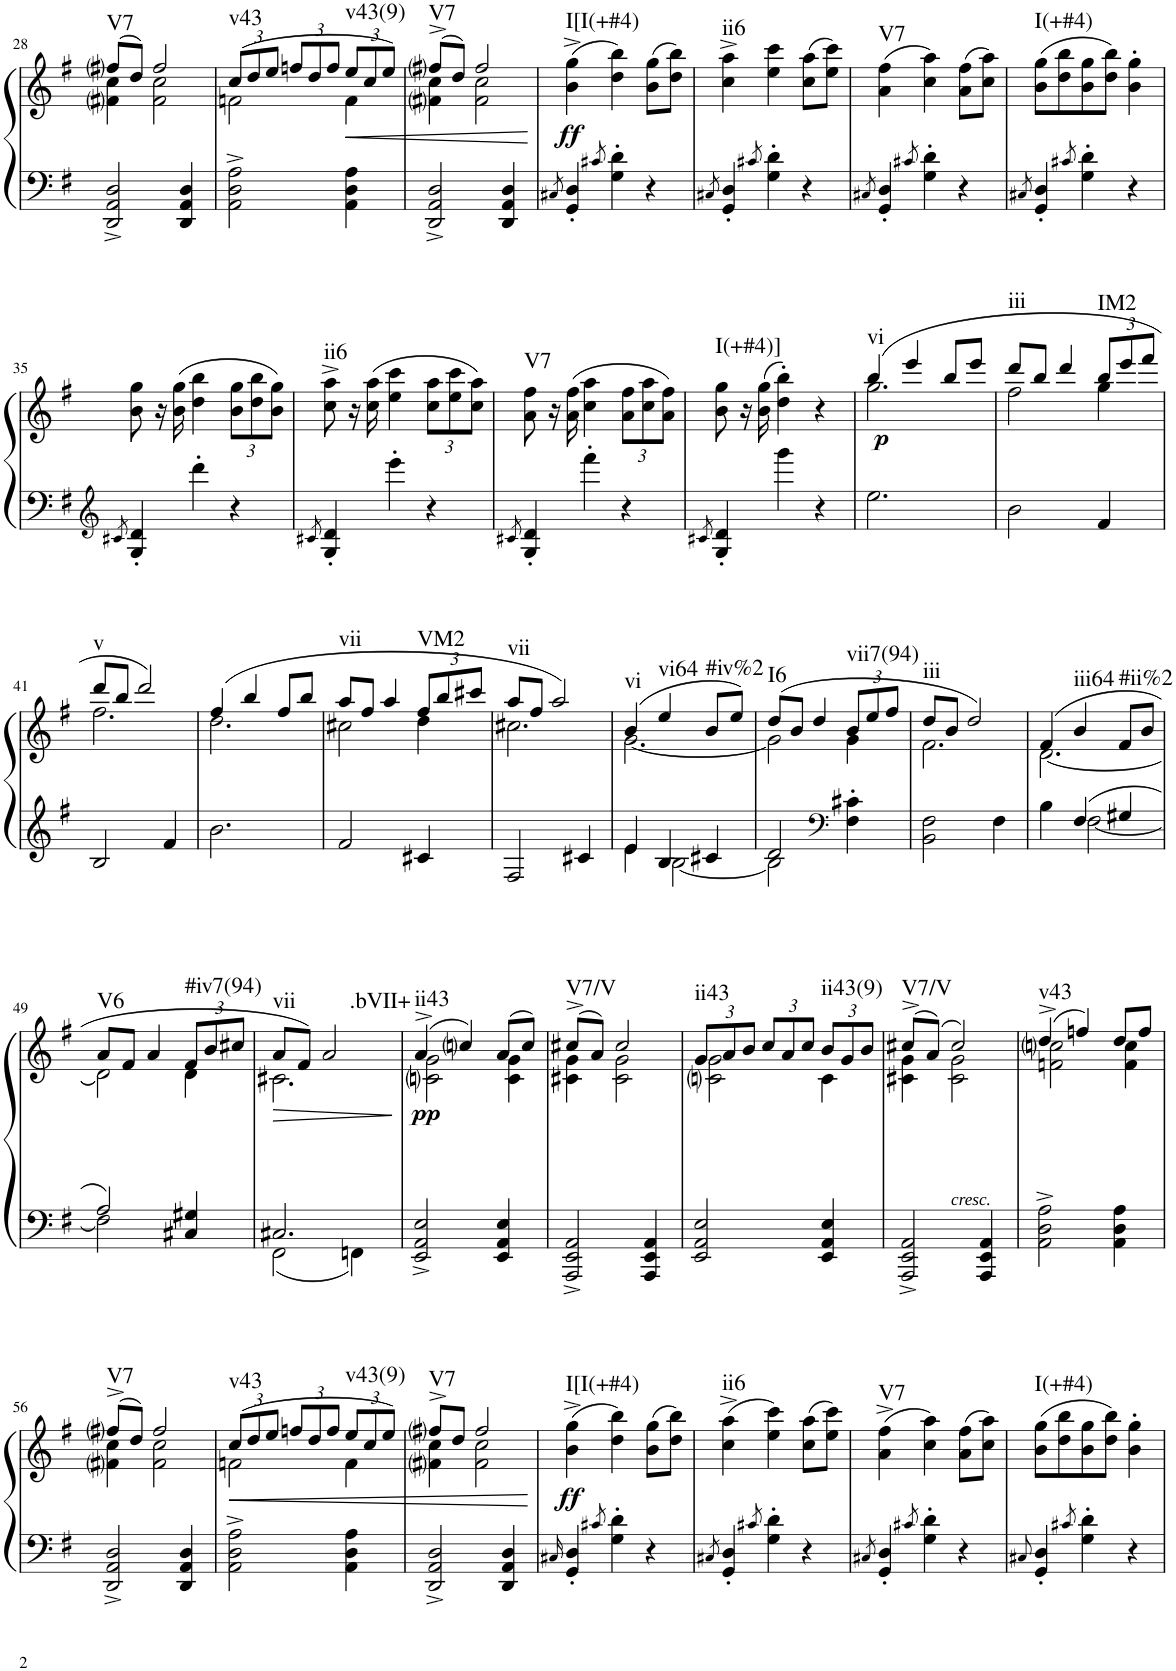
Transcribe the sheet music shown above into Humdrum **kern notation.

**kern	**kern	**dynam	**harte
*part1	*part1	*part1	*part1
*staff2	*staff1	*staff1/2	*
*I"Midi_1	*	*	*
!!LO:PB:g=z
*clefF4	*clefG2	*	*
*k[f#]	*k[f#]	*	*
*G:	*G:	*	*
*M3/4	*M3/4	*	*
=28	=28	=28	=28
*	*^	*	*
!	!	!	!	!LO:H:kt=V7
2DD/^ 2AA/^ 2D/^	(8ff#i/L	4f#i\ 4cc\	.	N
.	8dd/J)	.	.	.
.	2ff#/	2f#\ 2cc\	.	.
4DD/ 4AA/ 4D/	.	.	.	.
=29	=29	=29	=29	=29
*	*Xbrackettup	*	*	*
!	!	!	!	!LO:H:kt=v43
2AA\^ 2D\^ 2A\^	(12cc/L	2fn\	.	N
.	12dd/	.	.	.
.	12ee/J	.	.	.
.	12ffn/L	.	.	.
.	12dd/	.	.	.
.	12ff/J	.	.	.
!	!	!	!LO:HP:b	!LO:H:kt=v43(9)
4AA\ 4D\ 4A\	12ee/L	4f\	<	N
.	12cc/	.	.	.
.	12ee/J)	.	.	.
=30	=30	=30	=30	=30
!	!	!	!	!LO:H:kt=V7
2DD/^ 2AA/^ 2D/^	(8ff#i^/L	4f#i\ 4cc\	.	N
.	8dd/J)	.	.	.
.	2ff#/	2f#\ 2cc\	.	.
4DD/ 4AA/ 4D/	.	.	.	.
*	*v	*v	*	*
.	.	[	.
=31	=31	=31	=31
8qC#X/	.	.	.
*	*^	*	*
!	!	!	!LO:DY:b	!LO:H:kt=I[I(+#4)
4GG/' 4D/'	(4b\^ 4gg\^	2ryy	ff	N
8qc#X/	.	.	.	.
4G\' 4d\'	4dd\ 4bb\)	.	.	.
4r	(8b\ 8gg\L	4ryy	.	.
.	8dd\ 8bb\J)	.	.	.
=32	=32	=32	=32	=32
8qC#X/	.	.	.	.
!	!	!	!	!LO:H:kt=ii6
4GG/' 4D/'	4cc\^ 4aa\^	2ryy	.	N
8qc#X/	.	.	.	.
4G\' 4d\'	4ee\ 4ccc\	.	.	.
4r	(8cc\ 8aa\L	4ryy	.	.
.	8ee\ 8ccc\J)	.	.	.
*	*v	*v	*	*
=33	=33	=33	=33
8qC#X/	.	.	.
!	!	!	!LO:H:kt=V7
4GG/' 4D/'	(4a\ 4ff#\	.	N
8qc#X/	.	.	.
4G\' 4d\'	4cc\ 4aa\)	.	.
4r	(8a\ 8ff#\L	.	.
.	8cc\ 8aa\J)	.	.
=34	=34	=34	=34
8qC#X/	.	.	.
!	!	!	!LO:H:kt=I(+#4)
4GG/' 4D/'	(8b\ 8gg\L	.	N
.	8dd\ 8bb\	.	.
8qc#X/	.	.	.
4G\' 4d\'	8b\ 8gg\	.	.
.	8dd\ 8bb\J)	.	.
4r	4b\' 4gg\'	.	.
!!LO:LB:g=z
=35	=35	=35	=35
*clefG2	*	*	*
8qc#X/	.	.	.
4G/' 4d/'	8b\ 8gg\	.	.
.	16r	.	.
.	(16b\ 16gg\	.	.
4ddd'\	4dd\ 4bb\	.	.
4r	12b\ 12gg\L	.	.
.	12dd\ 12bb\	.	.
.	12b\ 12gg\J)	.	.
=36	=36	=36	=36
8qc#X/	.	.	.
!	!	!	!LO:H:kt=ii6
4G/' 4d/'	8cc\^ 8aa\^	.	N
.	16r	.	.
.	(16cc\ 16aa\	.	.
4eee'\	4ee\ 4ccc\	.	.
4r	12cc\ 12aa\L	.	.
.	12ee\ 12ccc\	.	.
.	12cc\ 12aa\J)	.	.
=37	=37	=37	=37
8qc#X/	.	.	.
!	!	!	!LO:H:kt=V7
4G/' 4d/'	8a\ 8ff#\	.	N
.	16r	.	.
.	(16a\ 16ff#\	.	.
4fff#'\	4cc\ 4aa\	.	.
4r	12a\ 12ff#\L	.	.
.	12cc\ 12aa\	.	.
.	12a\ 12ff#\J)	.	.
=38	=38	=38	=38
8qc#X/	.	.	.
!	!	!	!LO:H:kt=I(+#4)]
4G/' 4d/'	8b\ 8gg\	.	N
.	16r	.	.
.	(16b\ 16gg\	.	.
4ggg\	4dd\' 4bb\')	.	.
4r	4r	.	.
=39	=39	=39	=39
*^	*^	*	*
!	!	!	!	!LO:DY:b	!LO:H:kt=vi
2.ee\	2ryy	(4bb/	2.gg\	p	N
.	.	4eee/	.	.	.
.	4ryy	8bb/L	.	.	.
.	.	8eee/J	.	.	.
=40	=40	=40	=40	=40	=40
!	!	!	!	!	!LO:H:kt=iii
2b\	2ryy	8ddd/L	2ff#\	.	N
.	.	8bb/J	.	.	.
.	.	4ddd/	.	.	.
!	!	!	!	!	!LO:H:kt=IM2
4f#/	4ryy	12bb/L	4gg\	.	N
.	.	12eee/	.	.	.
.	.	12fff#/J	.	.	.
!!LO:LB:g=z	!!
=41	=41	=41	=41	=41	=41
!	!	!	!	!	!LO:H:kt=v
2B/	2ryy	8ddd/L	2.ff#\	.	N
.	.	8bb/J	.	.	.
.	.	2ddd/)	.	.	.
4f#/	4ryy	.	.	.	.
=42	=42	=42	=42	=42	=42
2.b\	2ryy	(4ff#/	2.dd\	.	.
.	.	4bb/	.	.	.
.	4ryy	8ff#/L	.	.	.
.	.	8bb/J	.	.	.
=43	=43	=43	=43	=43	=43
!	!	!	!	!	!LO:H:kt=vii
2f#/	2ryy	8aa/L	2cc#X\	.	N
.	.	8ff#/J	.	.	.
.	.	4aa/	.	.	.
!	!	!	!	!	!LO:H:kt=VM2
4c#X/	4ryy	12ff#/L	4dd\	.	N
.	.	12bb/	.	.	.
.	.	12ccc#X/J	.	.	.
=44	=44	=44	=44	=44	=44
!	!	!	!	!	!LO:H:kt=vii
2F#/	2ryy	8aa/L	2.cc#X\	.	N
.	.	8ff#/J	.	.	.
.	.	2aa/)	.	.	.
4c#X/	4ryy	.	.	.	.
=45	=45	=45	=45	=45	=45
!	!	!	!	!	!LO:H:kt=vi
4e/	4e\	(4b/	[2.g\	.	N
!	!	!	!	!	!LO:H:kt=vi64
4B/	[2B\	4ee/	.	.	N
!	!	!	!	!	!LO:H:kt=#iv%2
4c#X/	.	8b/L	.	.	N
.	.	8ee/J)	.	.	.
=46	=46	=46	=46	=46	=46
!	!	!	!	!	!LO:H:kt=I6
2d/	2B\]	(8dd/L	2g\]	.	N
.	.	8b/J	.	.	.
.	.	4dd/	.	.	.
*clefF4	*	*	*	*	*
!	!	!	!	!	!LO:H:kt=vii7(94)
4F#\' 4c#X\'	4ryy	12b/L	4g\	.	N
.	.	12ee/	.	.	.
.	.	12ff#/J	.	.	.
=47	=47	=47	=47	=47	=47
!	!	!	!	!	!LO:H:kt=iii
2BB\ 2F#\	2ryy	8dd/L	2.f#\	.	N
.	.	8b/J	.	.	.
.	.	2dd/)	.	.	.
4F#\	4ryy	.	.	.	.
=48	=48	=48	=48	=48	=48
4B\	4ryy	(4f#/	[2.d\	.	.
!	!	!	!	!	!LO:H:kt=iii64
4F#/	[2F#\	4b/	.	.	N
!	!	!	!	!	!LO:H:kt=#ii%2
4G#X/	.	8f#/L	.	.	N
.	.	8b/J	.	.	.
!!LO:LB:g=z	!!
=49	=49	=49	=49	=49	=49
!	!	!	!	!	!LO:H:kt=V6
2A/	2F#\]	8a/L	2d\]	.	N
.	.	8f#/J	.	.	.
.	.	4a/	.	.	.
!	!	!	!	!	!LO:H:kt=#iv7(94)
4C#X/ 4G#X/	4ryy	12f#/L	4d\	.	N
.	.	12b/	.	.	.
.	.	12cc#X/J	.	.	.
=50	=50	=50	=50	=50	=50
!	!	!	!	!LO:HP:b	!LO:H:kt=vii
2.C#X/	2FF#\	8a/L	2.c#X\	>	N
.	.	8f#/J)	.	.	.
!	!	!	!	!	!LO:H:kt=.bVII+
.	.	2a/	.	.	N
.	4FFn\	.	.	.	.
*v	*v	*	*	*	*
*	*v	*v	*	*
.	.	]	.
=51	=51	=51	=51
*^	*^	*	*
!	!	!	!	!LO:DY:b	!LO:H:kt=ii43
2EE/^ 2AA/^ 2E/^	2ryy	(4a^/	2cni\ 2g\	pp	N
.	.	4ccni/)	.	.	.
4EE/ 4AA/ 4E/	4ryy	(8a/L	4c\ 4g\	.	.
.	.	8cc/J)	.	.	.
=52	=52	=52	=52	=52	=52
!	!	!	!	!	!LO:H:kt=V7/V
2AAA/^ 2EE/^ 2AA/^	2ryy	(8cc#X^/L	4c#X\ 4g\	.	N
.	.	8a/J)	.	.	.
.	.	2cc#/	2c#\ 2g\	.	.
4AAA/ 4EE/ 4AA/	4ryy	.	.	.	.
=53	=53	=53	=53	=53	=53
!	!	!	!	!	!LO:H:kt=ii43
*v	*v	*	*	*	*
2EE/ 2AA/ 2E/	12g/L	2cni\ 2g\	.	N
.	12a/	.	.	.
.	12b/J	.	.	.
.	12cc/L	.	.	.
.	12a/	.	.	.
.	12cc/J	.	.	.
!	!	!	!	!LO:H:kt=ii43(9)
4EE/ 4AA/ 4E/	12b/L	4c\	.	N
.	12g/	.	.	.
.	12b/J	.	.	.
=54	=54	=54	=54	=54
!	!	!	!	!LO:H:kt=V7/V
2AAA/^ 2EE/^ 2AA/^	(8cc#X^/L	4c#X\ 4g\	.	N
.	(8a/J)	.	.	.
!	!LO:TX:b:i:t=cresc.	!	!	!
.	2cc#/)	2c#\ 2g\	.	.
4AAA/ 4EE/ 4AA/	.	.	.	.
=55	=55	=55	=55	=55
!	!	!	!	!LO:H:kt=v43
2AA\^ 2D\^ 2A\^	(4dd^/	2fn\ 2ccni\	.	N
.	4ffn/)	.	.	.
4AA\ 4D\ 4A\	8dd/L	4f\ 4cc\	.	.
.	8ff/J	.	.	.
!!LO:LB:g=z	!!
=56	=56	=56	=56	=56
!	!	!	!	!LO:H:kt=V7
2DD/^ 2AA/^ 2D/^	(8ff#i^/L	4f#i\ 4cc\	.	N
.	8dd/J)	.	.	.
.	2ff#/	2f#\ 2cc\	.	.
4DD/ 4AA/ 4D/	.	.	.	.
=57	=57	=57	=57	=57
!	!	!	!LO:HP:b	!LO:H:kt=v43
2AA\^ 2D\^ 2A\^	(12cc/L	2fn\	<	N
.	12dd/	.	.	.
.	12ee/J	.	.	.
.	12ffn/L	.	.	.
.	12dd/	.	.	.
.	12ff/J	.	.	.
!	!	!	!	!LO:H:kt=v43(9)
4AA\ 4D\ 4A\	12ee/L	4f\	.	N
.	12cc/	.	.	.
.	12ee/J)	.	.	.
=58	=58	=58	=58	=58
!	!	!	!	!LO:H:kt=V7
2DD/^ 2AA/^ 2D/^	8ff#i^/L	4f#i\ 4cc\	.	N
.	8dd/J	.	.	.
.	2ff#/	2f#\ 2cc\	.	.
4DD/ 4AA/ 4D/	.	.	.	.
*	*v	*v	*	*
.	.	[	.
=59	=59	=59	=59
16qC#X/	.	.	.
*	*^	*	*
!	!	!	!LO:DY:b	!LO:H:kt=I[I(+#4)
4GG/' 4D/'	(4b\^ 4gg\^	2ryy	ff	N
8qc#X/	.	.	.	.
4G\' 4d\'	4dd\ 4bb\)	.	.	.
4r	(8b\ 8gg\L	4ryy	.	.
.	8dd\ 8bb\J)	.	.	.
*	*v	*v	*	*
=60	=60	=60	=60
8qC#X/	.	.	.
!	!	!	!LO:H:kt=ii6
4GG/' 4D/'	(4cc\^ 4aa\^	.	N
8qc#X/	.	.	.
4G\' 4d\'	4ee\ 4ccc\)	.	.
4r	(8cc\ 8aa\L	.	.
.	8ee\ 8ccc\J)	.	.
=61	=61	=61	=61
8qC#X/	.	.	.
!	!	!	!LO:H:kt=V7
4GG/' 4D/'	(4a\^ 4ff#\^	.	N
8qc#X/	.	.	.
4G\' 4d\'	4cc\ 4aa\)	.	.
4r	(8a\ 8ff#\L	.	.
.	8cc\ 8aa\J)	.	.
=62	=62	=62	=62
8qC#X/	.	.	.
!	!	!	!LO:H:kt=I(+#4)
4GG/' 4D/'	(8b\ 8gg\L	.	N
.	8dd\ 8bb\	.	.
8qc#X/	.	.	.
4G\' 4d\'	8b\ 8gg\	.	.
.	8dd\ 8bb\J)	.	.
4r	4b\' 4gg\'	.	.
=	=	=	=
*-	*-	*-	*-
